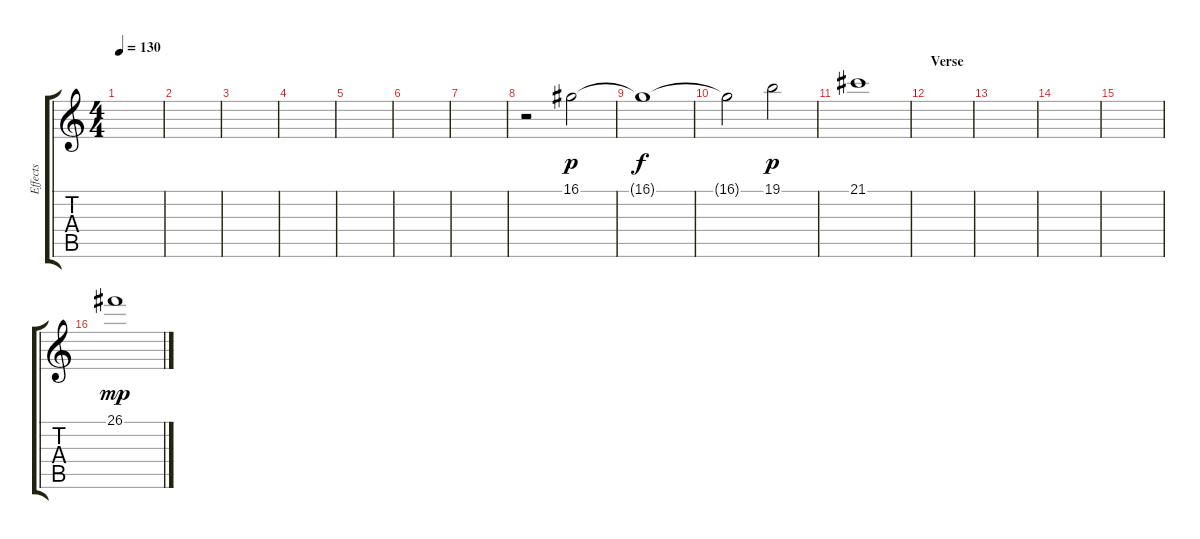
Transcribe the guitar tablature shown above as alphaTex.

\track ("Effects" "Effects") {instrument pad2warm}
\staff {score tabs}
\tuning (E4 B3 G3 D3 A2 E2) {hide}
\ts (4 4)
\tempo 130
\clef g2
\ks c
|
|
|
|
|
|
|
r.2 16.1.2{dy p} |
16.1{t}.1{dy f} |
16.1{t}.2 19.1.2{dy p} |
21.1.1 |
\section ("" "Verse")
|
|
|
|
26.1.1{dy mp}
